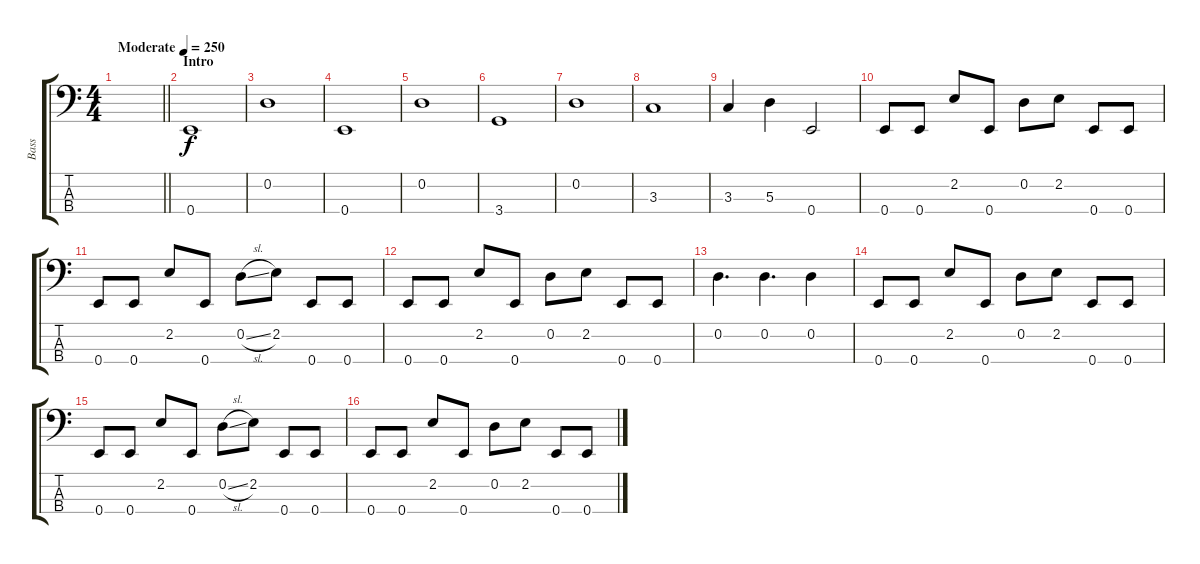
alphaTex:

\track ("Bass" "Bass") {instrument electricbassfinger}
\staff {score tabs}
\tuning (G2 D2 A1 E1) {hide}
\ts (4 4)
\tempo (250 "Moderate")
\clef f4
\barLineRight lightlight
\ks c
|
\section ("" "Intro")
0.4.1 |
0.2.1 |
0.4.1 |
0.2.1 |
3.4.1 |
0.2.1 |
3.3.1 |
3.3.4 5.3.4 0.4.2 |
0.4.8 0.4.8 2.2.8 0.4.8 0.2.8 2.2.8 0.4.8 0.4.8 |
0.4.8 0.4.8 2.2.8 0.4.8 0.2{sl}.8 2.2.8 0.4.8 0.4.8 |
0.4.8 0.4.8 2.2.8 0.4.8 0.2.8 2.2.8 0.4.8 0.4.8 |
0.2.4{d} 0.2.4{d} 0.2.4 |
0.4.8 0.4.8 2.2.8 0.4.8 0.2.8 2.2.8 0.4.8 0.4.8 |
0.4.8 0.4.8 2.2.8 0.4.8 0.2{sl}.8 2.2.8 0.4.8 0.4.8 |
0.4.8 0.4.8 2.2.8 0.4.8 0.2.8 2.2.8 0.4.8 0.4.8
